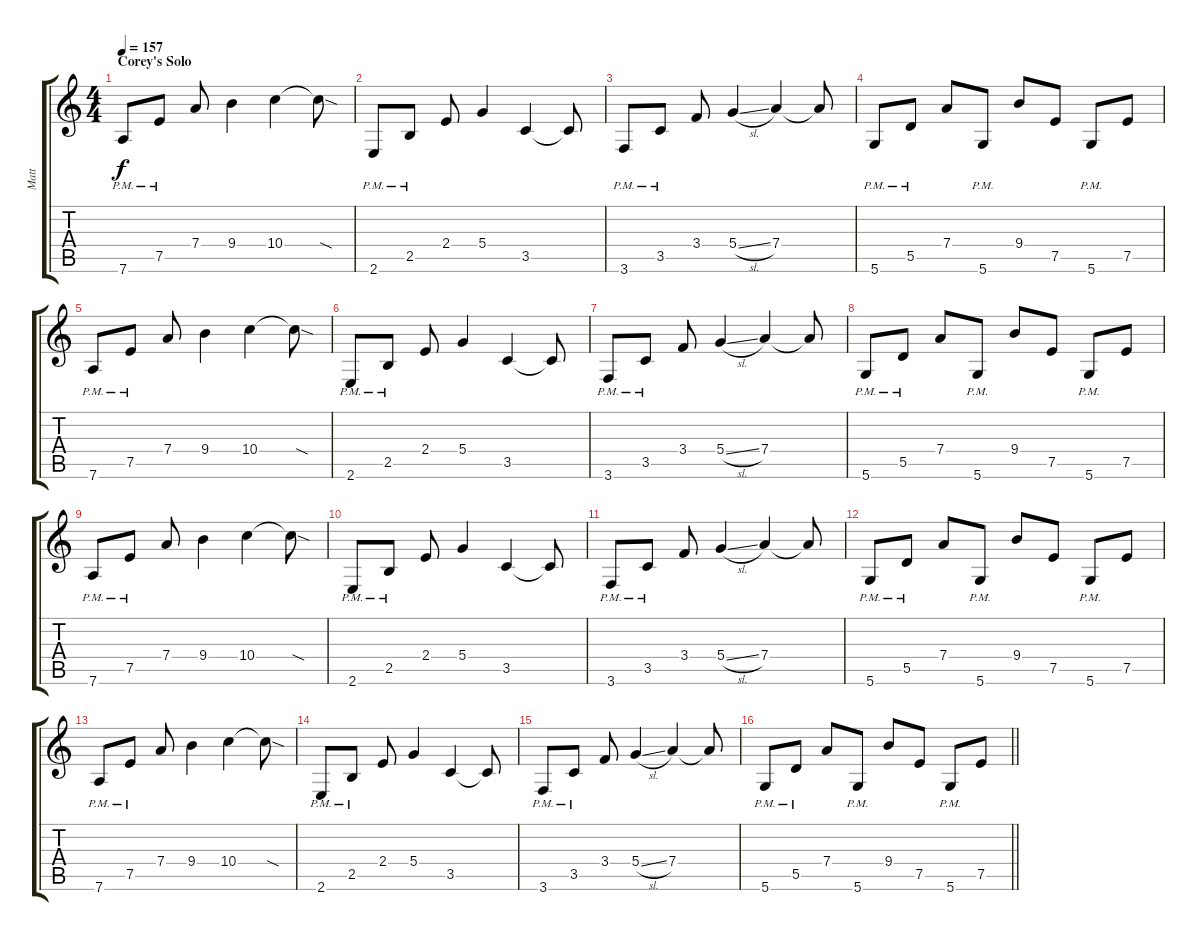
\track ("Matt" "Matt") {instrument overdrivenguitar}
\staff {score tabs}
\tuning (E4 B3 G3 D3 A2 D2) {hide}
\ts (4 4)
\section ("" "Corey's Solo")
\tempo 157
\clef g2
\ks c
7.6{pm}.8{dy f instrument distortionguitar} 7.5{pm}.8 7.4.8 9.4.4 10.4.4 10.4{sod t}.8 |
2.6{pm}.8 2.5{pm}.8 2.4.8 5.4.4 3.5.4 3.5{t}.8 |
3.6{pm}.8 3.5{pm}.8 3.4.8 5.4{sl}.4 7.4.4 7.4{t}.8 |
5.6{pm}.8 5.5{pm}.8 7.4.8 5.6{pm}.8 9.4.8 7.5.8 5.6{pm}.8 7.5.8 |
7.6{pm}.8 7.5{pm}.8 7.4.8 9.4.4 10.4.4 10.4{sod t}.8 |
2.6{pm}.8 2.5{pm}.8 2.4.8 5.4.4 3.5.4 3.5{t}.8 |
3.6{pm}.8 3.5{pm}.8 3.4.8 5.4{sl}.4 7.4.4 7.4{t}.8 |
5.6{pm}.8 5.5{pm}.8 7.4.8 5.6{pm}.8 9.4.8 7.5.8 5.6{pm}.8 7.5.8 |
7.6{pm}.8 7.5{pm}.8 7.4.8 9.4.4 10.4.4 10.4{sod t}.8 |
2.6{pm}.8 2.5{pm}.8 2.4.8 5.4.4 3.5.4 3.5{t}.8 |
3.6{pm}.8 3.5{pm}.8 3.4.8 5.4{sl}.4 7.4.4 7.4{t}.8 |
5.6{pm}.8 5.5{pm}.8 7.4.8 5.6{pm}.8 9.4.8 7.5.8 5.6{pm}.8 7.5.8 |
7.6{pm}.8 7.5{pm}.8 7.4.8 9.4.4 10.4.4 10.4{sod t}.8 |
2.6{pm}.8 2.5{pm}.8 2.4.8 5.4.4 3.5.4 3.5{t}.8 |
3.6{pm}.8 3.5{pm}.8 3.4.8 5.4{sl}.4 7.4.4 7.4{t}.8 |
\barLineRight lightlight
5.6{pm}.8 5.5{pm}.8 7.4.8 5.6{pm}.8 9.4.8 7.5.8 5.6{pm}.8 7.5.8
